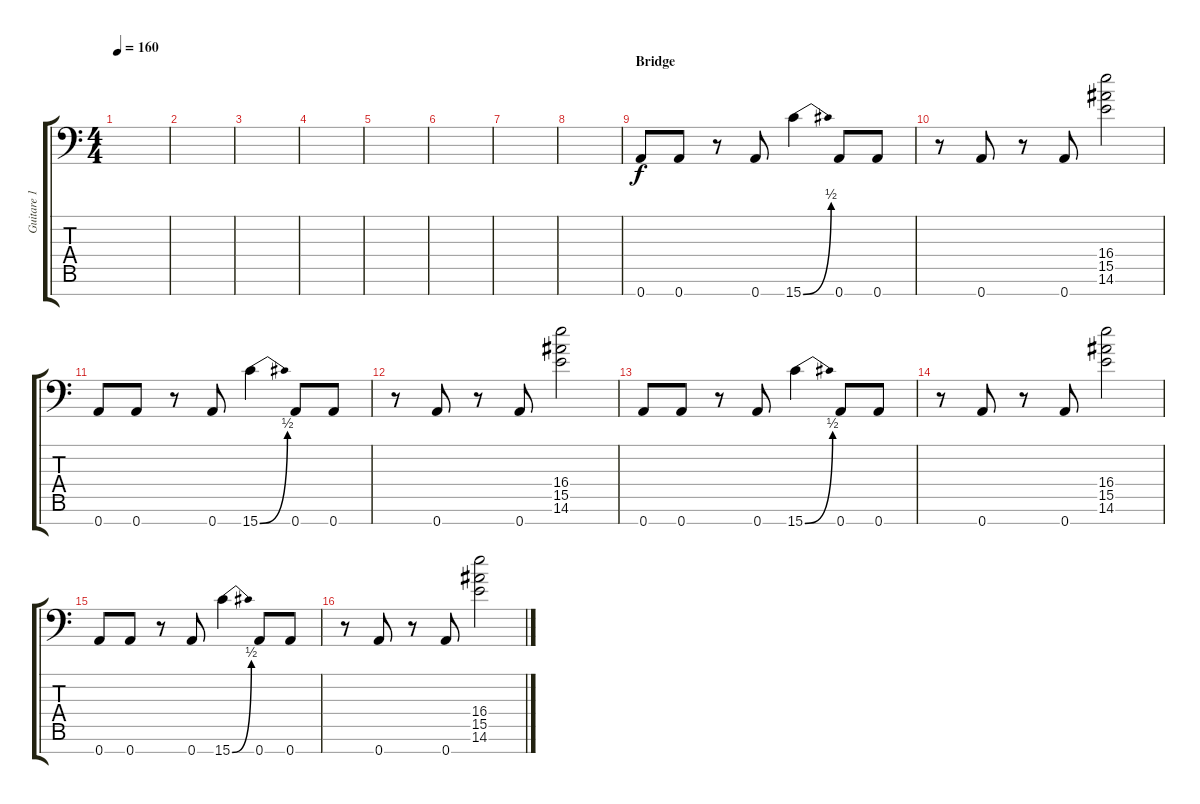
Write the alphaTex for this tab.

\track ("Guitare 1" "Guitare 1") {instrument overdrivenguitar}
\staff {score tabs}
\tuning (D4 A3 F3 C3 G2 D2 A1) {hide}
\ts (4 4)
\tempo 160
\clef f4
\ks c
|
|
|
|
|
|
|
|
\section ("" "Bridge")
0.7.8 0.7.8 r.8 0.7.8 15.7{be (bend 0 0 60 2)}.4 0.7.8 0.7.8 |
r.8 0.7.8 r.8 0.7.8 (16.4 15.5 14.6).2 |
0.7.8 0.7.8 r.8 0.7.8 15.7{be (bend 0 0 60 2)}.4 0.7.8 0.7.8 |
r.8 0.7.8 r.8 0.7.8 (16.4 15.5 14.6).2 |
0.7.8 0.7.8 r.8 0.7.8 15.7{be (bend 0 0 60 2)}.4 0.7.8 0.7.8 |
r.8 0.7.8 r.8 0.7.8 (16.4 15.5 14.6).2 |
0.7.8 0.7.8 r.8 0.7.8 15.7{be (bend 0 0 60 2)}.4 0.7.8 0.7.8 |
r.8 0.7.8 r.8 0.7.8 (16.4 15.5 14.6).2
